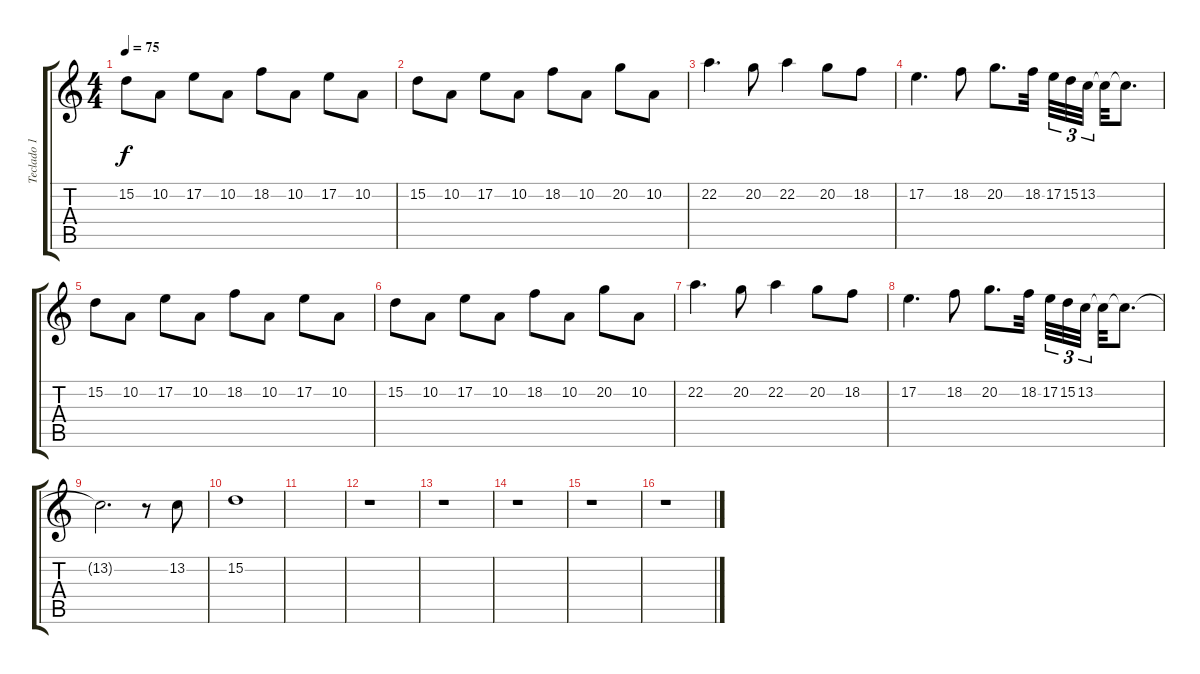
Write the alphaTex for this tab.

\track ("Teclado 1 derecha" "Teclado 1 ") {instrument acousticgrandpiano}
\staff {score tabs}
\tuning (E4 B3 G3 D3 A2 E2) {hide}
\ts (4 4)
\tempo 75
\clef g2
\ks c
15.2.8{dy f} 10.2.8 17.2.8 10.2.8 18.2.8 10.2.8 17.2.8 10.2.8 |
15.2.8 10.2.8 17.2.8 10.2.8 18.2.8 10.2.8 20.2.8 10.2.8 |
22.2.4{d} 20.2.8 22.2.4 20.2.8 18.2.8 |
17.2.4{d} 18.2.8 20.2.8{d} 18.2.32{beam splitsecondary} 17.2.32{tu (3 2)} 15.2.32{tu (3 2)} 13.2.32{tu (3 2) beam splitsecondary} 13.2{t}.32 13.2{t}.8{d} |
15.2.8 10.2.8 17.2.8 10.2.8 18.2.8 10.2.8 17.2.8 10.2.8 |
15.2.8 10.2.8 17.2.8 10.2.8 18.2.8 10.2.8 20.2.8 10.2.8 |
22.2.4{d} 20.2.8 22.2.4 20.2.8 18.2.8 |
17.2.4{d} 18.2.8 20.2.8{d} 18.2.32{beam splitsecondary} 17.2.32{tu (3 2)} 15.2.32{tu (3 2)} 13.2.32{tu (3 2) beam splitsecondary} 13.2{t}.32 13.2{t}.8{d} |
13.2{t}.2{d} r.8 13.2.8 |
15.2.1 |
|
r.1 |
r.1 |
r.1 |
r.1 |
r.1
